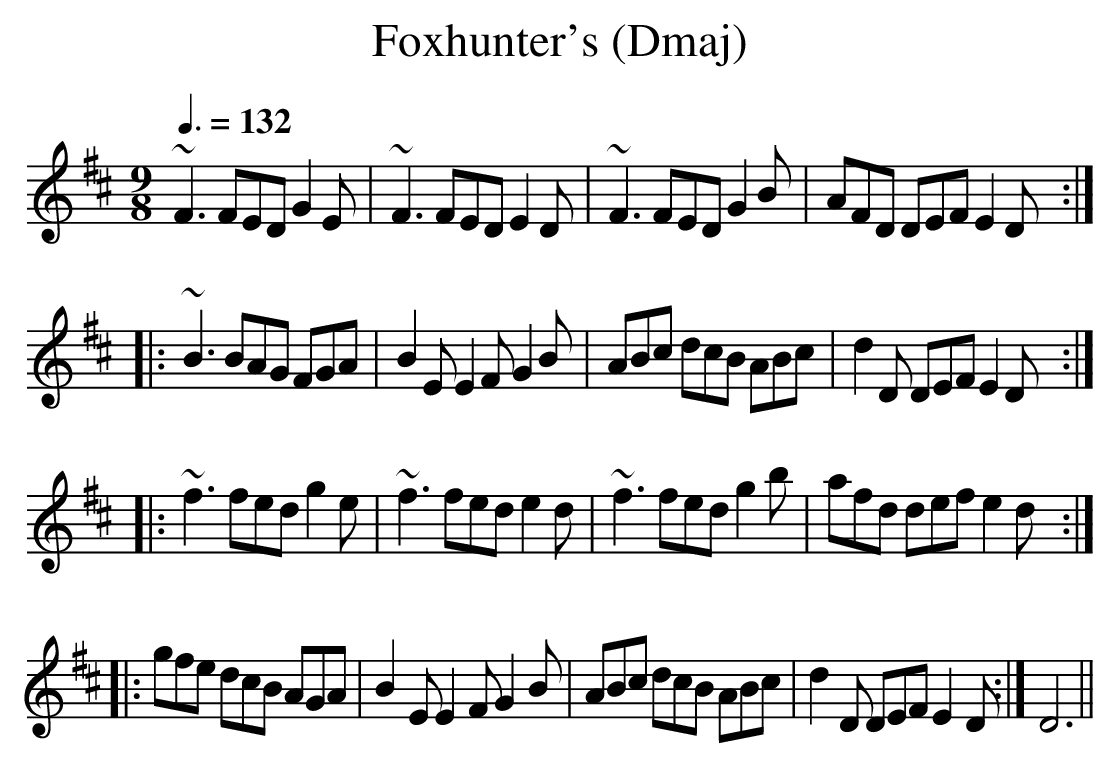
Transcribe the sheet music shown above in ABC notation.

X:1
T:Foxhunter's (Dmaj) %4
Q:3/8=132
M:9/8
L:1/8
K:Dmaj
~F3 FED G2E|~F3 FED E2D|~F3 FED G2B|AFD DEF E2D:|
|:~B3 BAG FGA|B2E E2F G2B|ABc dcB ABc|d2D DEF E2D:|
|:~f3 fed g2e|~f3 fed e2d|~f3 fed g2b|afd def e2d:|
|:gfe dcB AGA|B2E E2F G2B|ABc dcB ABc|d2D DEF E2D:|D6||
